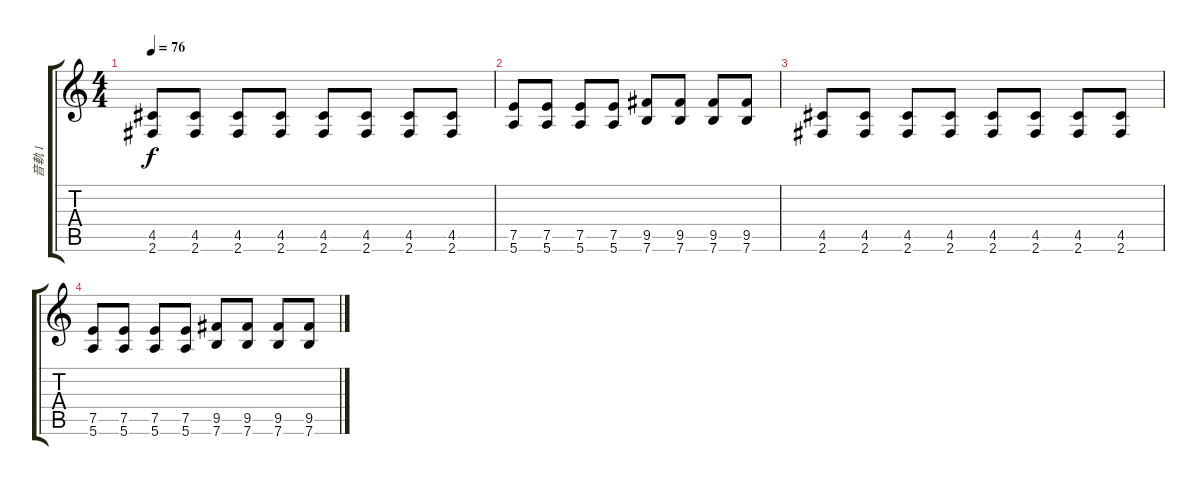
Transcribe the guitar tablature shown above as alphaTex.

\track ("音軌 1" "音軌 1") {instrument electricguitarjazz}
\staff {score tabs}
\tuning (E4 B3 G3 D3 A2 E2) {hide}
\ts (4 4)
\tempo 76
\clef g2
\ks c
(4.5 2.6).8{dy f} (4.5 2.6).8 (4.5 2.6).8 (4.5 2.6).8 (4.5 2.6).8 (4.5 2.6).8 (4.5 2.6).8 (4.5 2.6).8 |
(7.5 5.6).8 (7.5 5.6).8 (7.5 5.6).8 (7.5 5.6).8 (9.5 7.6).8 (9.5 7.6).8 (9.5 7.6).8 (9.5 7.6).8 |
(4.5 2.6).8 (4.5 2.6).8 (4.5 2.6).8 (4.5 2.6).8 (4.5 2.6).8 (4.5 2.6).8 (4.5 2.6).8 (4.5 2.6).8 |
(7.5 5.6).8 (7.5 5.6).8 (7.5 5.6).8 (7.5 5.6).8 (9.5 7.6).8 (9.5 7.6).8 (9.5 7.6).8 (9.5 7.6).8
